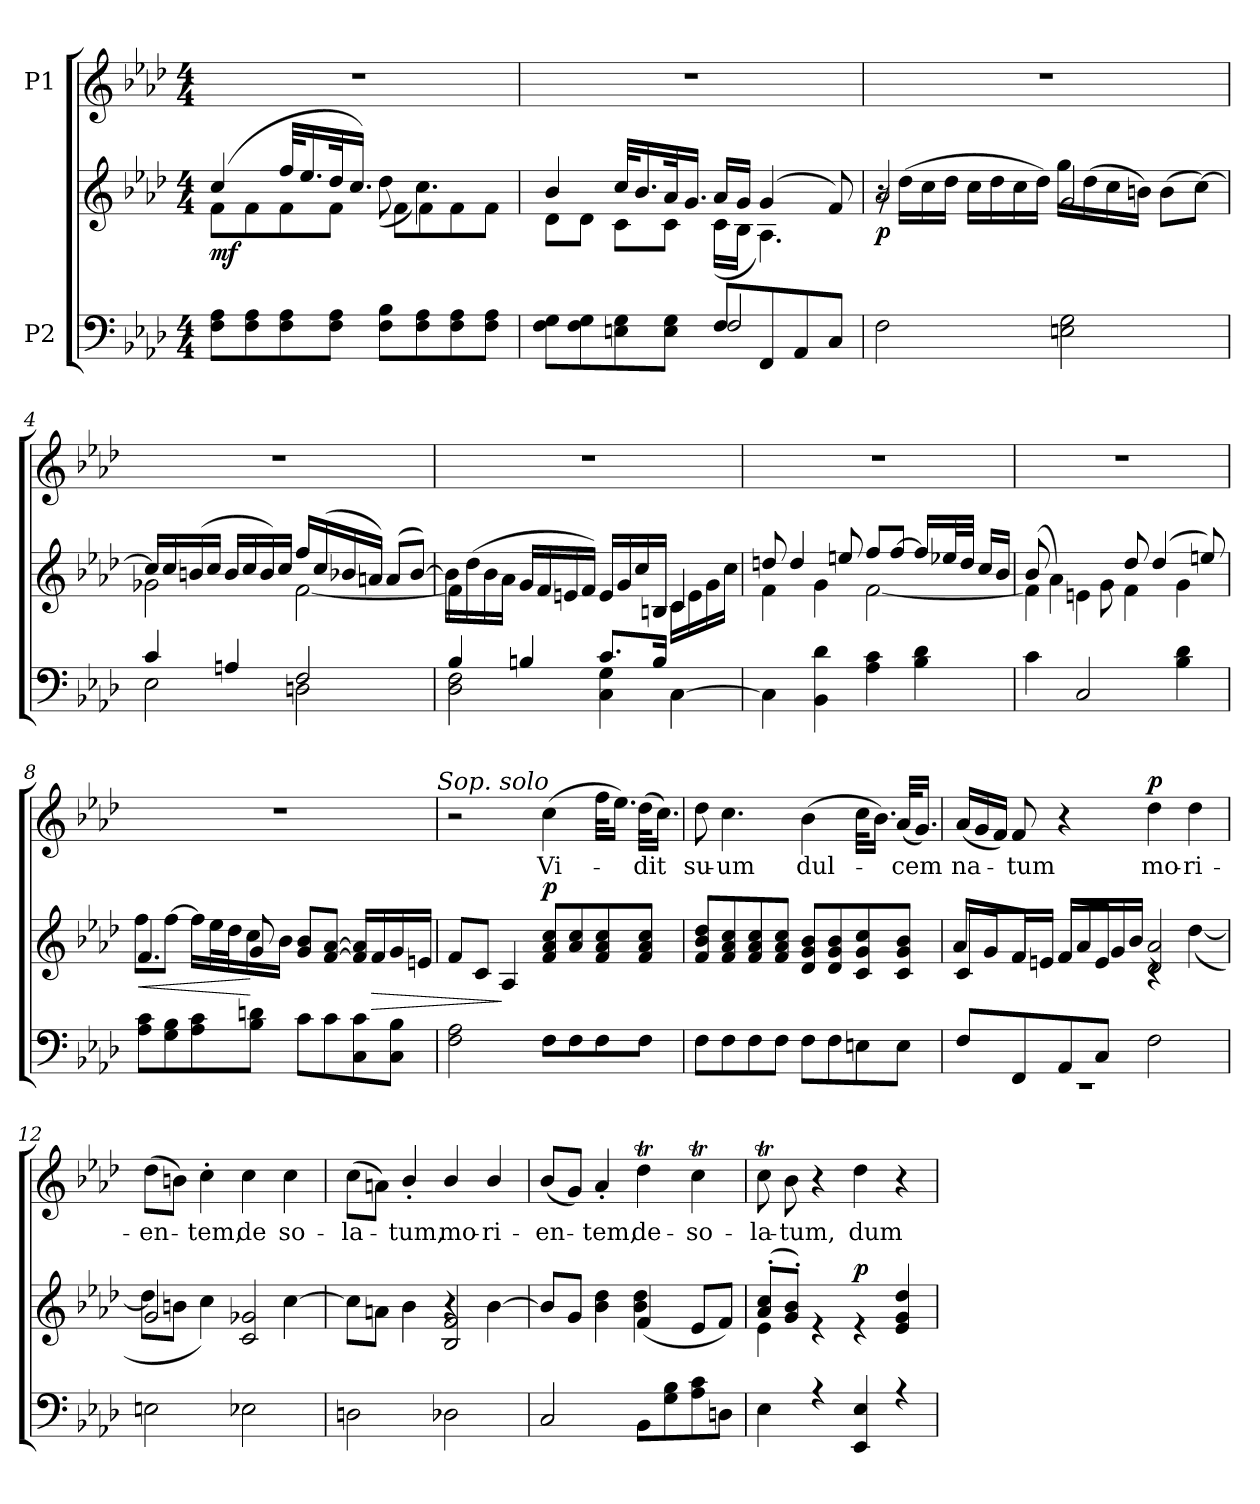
**kern	**kern	**dynam	**kern	**text	**dynam
*part2	*part2	*part2	*part1	*part1	*part1
*staff3	*staff2	*staff2/3	*staff1	*staff1	*staff1
*I"P2	*	*	*I"P1	*	*
*clefF4	*clefG2	*	*clefG2	*	*
*k[b-e-a-d-]	*k[b-e-a-d-]	*	*k[b-e-a-d-]	*	*
*A-:	*A-:	*	*A-:	*	*
*M4/4	*M4/4	*	*M4/4	*	*
=1	=1	=1	=1	=1	=1
*^	*^	*	*	*	*
*	*	*	*^	*	*	*	*
!	!	!	!	!	!LO:DY:b	!	!	!
8F\ 8A-\L	1ryy	1ryy	8f\L	(>4cc/	mf	1r	.	.
8F\ 8A-\	.	.	8f\	.	.	.	.	.
8F\ 8A-\	.	.	8f\	32ff/KLL	.	.	.	.
.	.	.	.	16.ee-/	.	.	.	.
8F\ 8A-\J	.	.	8f\J	32dd-/k	.	.	.	.
.	.	.	.	16.cc/JJ)	.	.	.	.
8F\ 8B-\L	.	.	(>8dd-\	8f\L	.	.	.	.
8F\ 8A-\	.	.	4.cc\)	8f\	.	.	.	.
8F\ 8A-\	.	.	.	8f\	.	.	.	.
8F\ 8A-\J	.	.	.	8f\J	.	.	.	.
=2	=2	=2	=2	=2	=2	=2	=2	=2
8F\ 8G\L	2ryy	1ryy	4b-/	8d-\L	.	1r	.	.
8F\ 8G\	.	.	.	8d-\J	.	.	.	.
8En\ 8G\	.	.	8c\L	32cc/KLL	.	.	.	.
.	.	.	.	16.b-/	.	.	.	.
8E\ 8G\J	.	.	8c\J	32a-/k	.	.	.	.
.	.	.	.	16.g/JJ	.	.	.	.
8F/L	2F/	.	(<16c\LL	16a-/LL	.	.	.	.
.	.	.	16B-\JJ	16g/JJ	.	.	.	.
8FF/	.	.	4.A-\)	(>4g/	.	.	.	.
8AA-/	.	.	.	.	.	.	.	.
8C/J	.	.	.	8f/)	.	.	.	.
=3	=3	=3	=3	=3	=3	=3	=3	=3
!	!	!	!	!	!LO:DY:b	!	!	!
2F\	1ryy	1ryy	2a-/	16r	p	1r	.	.
.	.	.	.	(>16dd-\LL	.	.	.	.
.	.	.	.	16cc\	.	.	.	.
.	.	.	.	16dd-\JJ	.	.	.	.
.	.	.	.	16cc\LL	.	.	.	.
.	.	.	.	16dd-\	.	.	.	.
.	.	.	.	16cc\	.	.	.	.
.	.	.	.	16dd-\JJ)	.	.	.	.
2En\ 2G\	.	.	2g/	16gg\LL	.	.	.	.
.	.	.	.	(>16dd-\	.	.	.	.
.	.	.	.	16cc\	.	.	.	.
.	.	.	.	16bn\JJ)	.	.	.	.
.	.	.	.	(>8b\L	.	.	.	.
.	.	.	.	[>8cc\J)	.	.	.	.
!!LO:LB:g=z
=4	=4	=4	=4	=4	=4	=4	=4	=4
4c/	2E-\	1ryy	2g-X\	16cc/LL]	.	1r	.	.
.	.	.	.	16cc/	.	.	.	.
.	.	.	.	(>16bn/	.	.	.	.
.	.	.	.	16cc/JJ	.	.	.	.
4An/	.	.	.	16b/LL	.	.	.	.
.	.	.	.	16cc/	.	.	.	.
.	.	.	.	16b/)	.	.	.	.
.	.	.	.	16cc/JJ	.	.	.	.
2F/	2Dn\	.	[<2f\	16ff/LL	.	.	.	.
.	.	.	.	(>16cc/	.	.	.	.
.	.	.	.	16b-X/	.	.	.	.
.	.	.	.	16an/JJ)	.	.	.	.
.	.	.	.	(>8a/L	.	.	.	.
.	.	.	.	[<8b-/J)	.	.	.	.
=5	=5	=5	=5	=5	=5	=5	=5	=5
4B-/	2D-\ 2F\	1ryy	4f\]	16b-\LL]	.	1r	.	.
.	.	.	.	(>16dd-\	.	.	.	.
.	.	.	.	16b-\	.	.	.	.
.	.	.	.	16a-\JJ	.	.	.	.
4Bn/	.	.	2ryy	16g/LL	.	.	.	.
.	.	.	.	16f/	.	.	.	.
.	.	.	.	16en/	.	.	.	.
.	.	.	.	16f/JJ)	.	.	.	.
8.c/L	4C\ 4G\	.	.	16e/LL	.	.	.	.
.	.	.	.	16g/	.	.	.	.
.	.	.	.	16cc/	.	.	.	.
16B/Jk	.	.	.	16Bn/JJ	.	.	.	.
4ryy	[<4C\	.	4c/	16c\LL	.	.	.	.
.	.	.	.	16e\	.	.	.	.
.	.	.	.	16g\	.	.	.	.
.	.	.	.	16cc\JJ	.	.	.	.
=6	=6	=6	=6	=6	=6	=6	=6	=6
4ryy	4C\]	1ryy	4f\	8ddn/	.	1r	.	.
.	.	.	.	4dd/	.	.	.	.
4BB-\ 4d-\	2.ryy	.	4g\	.	.	.	.	.
.	.	.	.	8een/	.	.	.	.
4A-\ 4c\	.	.	[<2f\	8ff/L	.	.	.	.
.	.	.	.	[<8ff/J	.	.	.	.
4B-\ 4d-\	.	.	.	16ff/LL]	.	.	.	.
.	.	.	.	32ee-X/L	.	.	.	.
.	.	.	.	32dd/JJJ	.	.	.	.
.	.	.	.	16cc/LL	.	.	.	.
.	.	.	.	16b-/JJ	.	.	.	.
=7	=7	=7	=7	=7	=7	=7	=7	=7
4c\	1ryy	1ryy	4f\]	(>8b-/	.	1r	.	.
.	.	.	.	4a-\)	.	.	.	.
2C/	.	.	4en\	.	.	.	.	.
.	.	.	.	8g\	.	.	.	.
.	.	.	4f\	8dd-/	.	.	.	.
.	.	.	.	(>4dd-/	.	.	.	.
4B-\ 4d-\	.	.	4g\	.	.	.	.	.
.	.	.	.	8een/)	.	.	.	.
!!LO:LB:g=z
=8	=8	=8	=8	=8	=8	=8	=8	=8
!	!	!	!	!	!LO:HP:b	!	!	!
8A-\ 8c\L	1ryy	1ryy	4.f/	8ff\L	<	1r	.	.
8G\ 8B-\	.	.	.	[<8ff\J	.	.	.	.
8A-\ 8c\	.	.	.	16ff\LL]	.	.	.	.
.	.	.	.	32ee-\L	.	.	.	.
.	.	.	.	32dd-\J	.	.	.	.
8B-\ 8dn\J	.	.	8g/	16cc\	[	.	.	.
.	.	.	.	16b-\JJ	.	.	.	.
8c\L	.	.	2ryy	8g/ 8b-/L	.	.	.	.
8c\	.	.	.	[<8f/ [>8a-/J	.	.	.	.
8C\ 8c\	.	.	.	16f/] 16a-/]LL	.	.	.	.
!	!	!	!	!	!LO:HP:b	!	!	!
.	.	.	.	16f/	>	.	.	.
8C\ 8B-\J	.	.	.	16g/	.	.	.	.
.	.	.	.	16en/JJ	.	.	.	.
!	!	!	!	!	!	!LO:TX:a:i:t=Sop. solo	!	!
=9	=9	=9	=9	=9	=9	=9	=9	=9
2F\ 2A-\	1ryy	1ryy	1ryy	8f/L	.	2r	.	.
.	.	.	.	8c/J	.	.	.	.
.	.	.	.	4A-/	]	.	.	.
!	!	!	!	!	!LO:DY:a	!	!LO:LY:b	!
8F\L	.	.	.	8f/ 8a-/ 8cc/L	p	(>4cc\	Vi-	.
8F\	.	.	.	8a-/ 8cc/	.	.	.	.
8F\	.	.	.	8f/ 8a-/ 8cc/	.	32ff\KLL	.	.
.	.	.	.	.	.	16.ee-\JJ)	.	.
!	!	!	!	!	!	!	!LO:LY:b	!
8F\J	.	.	.	8f/ 8a-/ 8cc/J	.	(>32dd-\KLL	-dit	.
.	.	.	.	.	.	16.cc\JJ)	.	.
=10	=10	=10	=10	=10	=10	=10	=10	=10
!	!	!	!	!	!	!	!LO:LY:b	!
8F\L	1ryy	1ryy	1ryy	8f/ 8b-/ 8dd-/L	.	8dd-\	su-	.
!	!	!	!	!	!	!	!LO:LY:b	!
8F\	.	.	.	8f/ 8a-/ 8cc/	.	4.cc\	-um	.
8F\	.	.	.	8f/ 8a-/ 8cc/	.	.	.	.
8F\J	.	.	.	8f/ 8a-/ 8cc/J	.	.	.	.
!	!	!	!	!	!	!	!LO:LY:b	!
8F\L	.	.	.	8d-/ 8g/ 8b-/L	.	(>4b-\	dul-	.
8F\	.	.	.	8d-/ 8g/ 8b-/	.	.	.	.
8En\	.	.	.	8c/ 8g/ 8cc/	.	32cc\KLL	.	.
.	.	.	.	.	.	16.b-\JJ)	.	.
!	!	!	!	!	!	!	!LO:LY:b	!
8E\J	.	.	.	8c/ 8g/ 8b-/J	.	(<32a-/KLL	-cem	.
.	.	.	.	.	.	16.g/JJ)	.	.
!!LO:LB:g=z
=11	=11	=11	=11	=11	=11	=11	=11	=11
*	*	*	*	*	*	*Xtuplet	*	*
!	!	!	!	!	!	!	!LO:LY:b	!
8F/L	1rEE	1ryy	8c/L	16a-/LL	.	(>24a-/LL	na-	.
.	.	.	.	.	.	24g/	.	.
.	.	.	.	16g/J	.	.	.	.
.	.	.	.	.	.	24f/JJ)	.	.
!	!	!	!	!	!	!	!LO:LY:b	!
8FF/	.	.	16f/L	8f/J	.	8f/	-tum	.
.	.	.	16en/JJ	.	.	.	.	.
8AA-/	.	.	8f/L	16f/LL	.	4r	.	.
.	.	.	.	16a-/	.	.	.	.
8C/J	.	.	8e/J	16g/	.	.	.	.
.	.	.	.	16b-/JJ	.	.	.	.
!	!	!	!	!	!	!	!LO:LY:b	!LO:DY:a
2F\	.	.	4rc	2d-/ 2a-/	.	4dd-\	mo-	p
!	!	!	!	!	!	!	!LO:LY:b	!
.	.	.	(>[>4dd-\	.	.	4dd-\	-ri-	.
=12	=12	=12	=12	=12	=12	=12	=12	=12
!	!	!	!	!	!	!	!LO:LY:b	!
2En\	1ryy	2g/	8dd-\L]	2.ryy	.	(>8dd-\L	-en-	.
.	.	.	8bn\J	.	.	8bn\J)	.	.
!	!	!	!	!	!	!	!LO:LY:b	!
.	.	.	4cc\)	.	.	4cc'>\	-tem,	.
!	!	!	!	!	!	!	!LO:LY:b	!
2E-X\	.	2c/ 2g-X/	2ryy	.	.	4cc\	de	.
!	!	!	!	!	!	!	!LO:LY:b	!
.	.	.	.	[>4cc\	.	4cc\	so-	.
=13	=13	=13	=13	=13	=13	=13	=13	=13
!	!	!	!	!	!	!	!LO:LY:b	!
2Dn\	1ryy	1ryy	2ryy	8cc\L]	.	(>8cc\L	-la-	.
.	.	.	.	8an\J	.	8an\J)	.	.
!	!	!	!	!	!	!	!LO:LY:b	!
.	.	.	.	4b-\	.	4b-'</	-tum,	.
!	!	!	!	!	!	!	!LO:LY:b	!
2D-X\	.	.	2B-/ 2f/	4r	.	4b-/	mo-	.
!	!	!	!	!	!	!	!LO:LY:b	!
.	.	.	.	[>4b-\	.	4b-/	-ri-	.
=14	=14	=14	=14	=14	=14	=14	=14	=14
!	!	!	!	!	!	!	!LO:LY:b	!
2C/	1ryy	1ryy	2ryy	8b-/L]	.	(<8b-/L	-en-	.
.	.	.	.	8g/J	.	8g/J)	.	.
!	!	!	!	!	!	!	!LO:LY:b	!
.	.	.	.	4b-\ 4dd-\	.	4a-'>/	-tem,	.
!	!	!	!	!	!	!	!LO:LY:b	!
8BB-\L	.	.	(<4f/	4b-\ 4dd-\	.	4dd-T\	de-	.
8G\ 8B-\	.	.	.	.	.	.	.	.
!	!	!	!	!	!	!	!LO:LY:b	!
8A-\ 8c\	.	.	8e-/L	4ryy	.	4cct\	-so-	.
8Dn\J	.	.	8f/J)	.	.	.	.	.
!!LO:PB:g=z
=15	=15	=15	=15	=15	=15	=15	=15	=15
!	!	!	!	!	!	!	!LO:LY:b	!
4E-\	1ryy	1ryy	4e-\	(>8a-/'> 8cc/'>L	.	8cct\	-la-	.
!	!	!	!	!	!	!	!LO:LY:b	!
.	.	.	.	8g/'> 8b-/'>J)	.	8b-\	-tum,	.
4r	.	.	2.ryy	4r	.	4r	.	.
!	!	!	!	!	!LO:DY:a	!	!LO:LY:b	!
4EE-/ 4E-/	.	.	.	4r	p	4dd-\	dum	.
4r	.	.	.	4e-/ 4g/ 4dd-/	.	4r	.	.
*v	*v	*	*	*	*	*	*	*
*	*v	*v	*v	*	*	*	*
=	=	=	=	=	=
*-	*-	*-	*-	*-	*-
